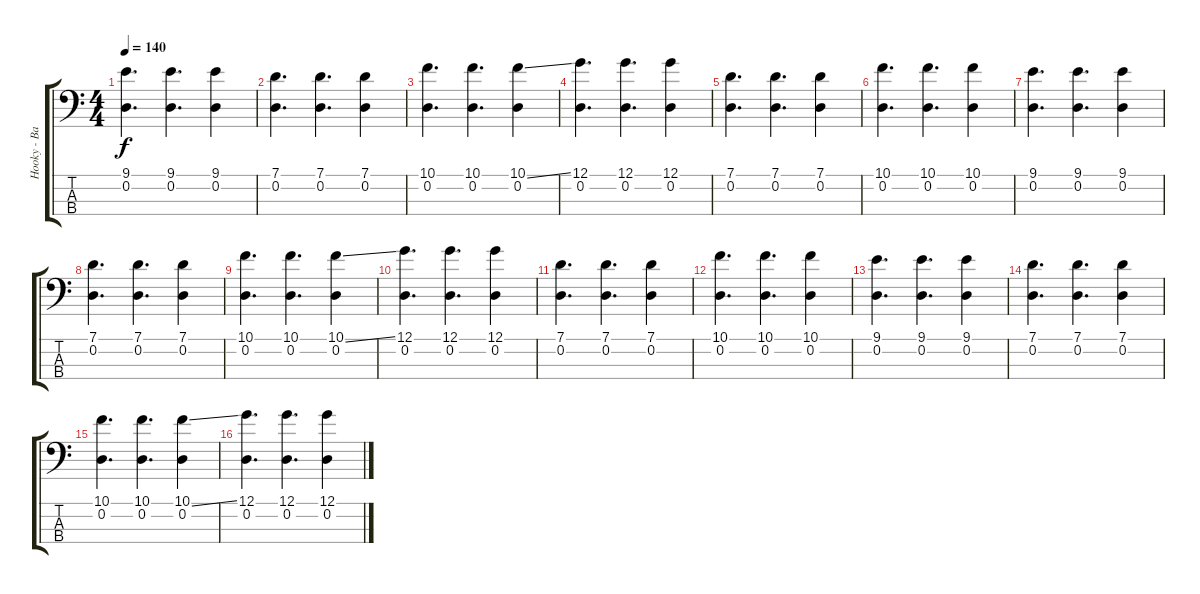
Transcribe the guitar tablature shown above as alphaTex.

\track ("Hooky - Bass" "Hooky - Ba") {instrument electricbasspick}
\staff {score tabs}
\tuning (G2 D2 A1 D1) {hide}
\ts (4 4)
\tempo 140
\clef f4
\ks c
(9.1 0.2).4{d dy f} (9.1 0.2).4{d} (9.1 0.2).4 |
(7.1 0.2).4{d} (7.1 0.2).4{d} (7.1 0.2).4 |
(10.1 0.2).4{d} (10.1 0.2).4{d} (10.1{ss} 0.2).4 |
(12.1 0.2).4{d} (12.1 0.2).4{d} (12.1 0.2).4 |
(7.1 0.2).4{d} (7.1 0.2).4{d} (7.1 0.2).4 |
(10.1 0.2).4{d} (10.1 0.2).4{d} (10.1 0.2).4 |
(9.1 0.2).4{d} (9.1 0.2).4{d} (9.1 0.2).4 |
(7.1 0.2).4{d} (7.1 0.2).4{d} (7.1 0.2).4 |
(10.1 0.2).4{d} (10.1 0.2).4{d} (10.1{ss} 0.2).4 |
(12.1 0.2).4{d} (12.1 0.2).4{d} (12.1 0.2).4 |
(7.1 0.2).4{d} (7.1 0.2).4{d} (7.1 0.2).4 |
(10.1 0.2).4{d} (10.1 0.2).4{d} (10.1 0.2).4 |
(9.1 0.2).4{d} (9.1 0.2).4{d} (9.1 0.2).4 |
(7.1 0.2).4{d} (7.1 0.2).4{d} (7.1 0.2).4 |
(10.1 0.2).4{d} (10.1 0.2).4{d} (10.1{ss} 0.2).4 |
(12.1 0.2).4{d} (12.1 0.2).4{d} (12.1 0.2).4
